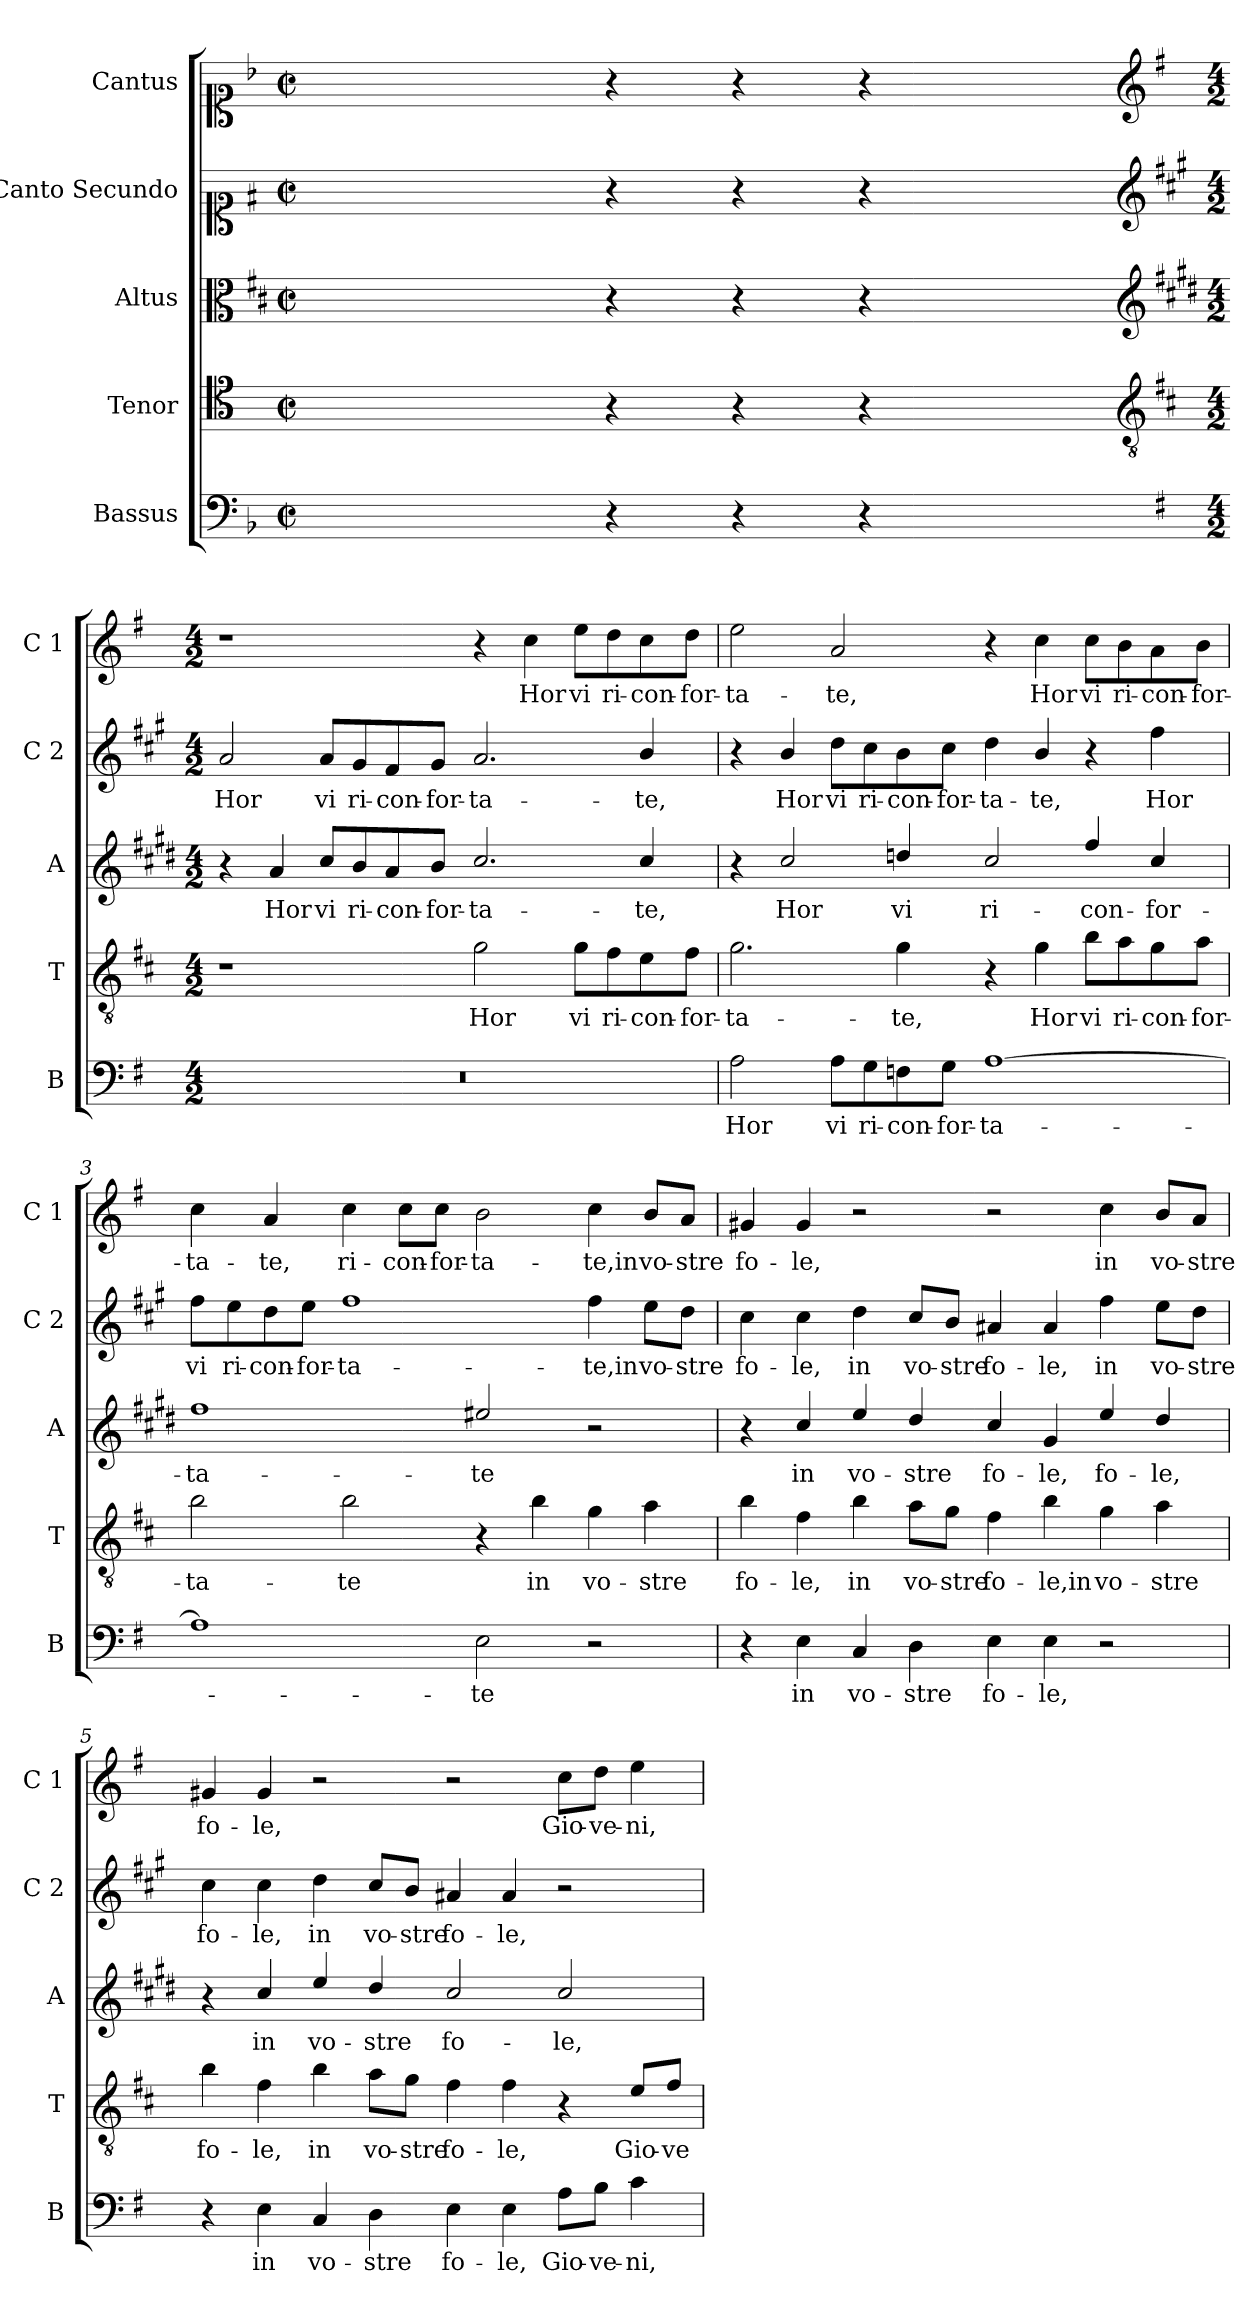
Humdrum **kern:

**kern	**text	**kern	**text	**kern	**text	**kern	**text	**kern	**text
*part5	*part5	*part4	*part4	*part3	*part3	*part2	*part2	*part1	*part1
*staff5	*staff5	*staff4	*staff4	*staff3	*staff3	*staff2	*staff2	*staff1	*staff1
*I"Bassus	*	*I"Tenor	*	*I"Altus	*	*I"Canto Secundo	*	*I"Cantus	*
*I'B	*	*I'T	*	*I'A	*	*I'C 2	*	*I'C 1	*
*clefF4	*	*clefC4	*	*clefC3	*	*clefC1	*	*clefC1	*
*	*	*ITrd4c7	*	*ITrd5c9	*	*ITrd1c2	*	*	*
*k[b-]	*	*k[b-]	*	*k[b-]	*	*k[b-]	*	*k[b-]	*
*F:	*	*F:	*	*F:	*	*F:	*	*F:	*
*M2/2	*	*M2/2	*	*M2/2	*	*M2/2	*	*M2/2	*
*met(c|)	*	*met(c|)	*	*met(c|)	*	*met(c|)	*	*met(c|)	*
=	=	=	=	=	=	=	=	=	=
1ryy	.	1ryy	.	1ryy	.	1ryy	.	1ryy	.
=1X-	=1X-	=1X-	=1X-	=1X-	=1X-	=1X-	=1X-	=1X-	=1X-
4r	.	4r	.	4r	.	4r	.	4r	.
4r	.	4r	.	4r	.	4r	.	4r	.
4r	.	4r	.	4r	.	4r	.	4r	.
4ryy	.	4ryy	.	4ryy	.	4ryy	.	4ryy	.
=1-	=1-	=1-	=1-	=1-	=1-	=1-	=1-	=1-	=1-
*	*	*clefGv2	*	*clefG2	*	*clefG2	*	*clefG2	*
*k[f#]	*	*k[f#]	*	*k[f#]	*	*k[f#]	*	*k[f#]	*
*G:	*	*G:	*	*G:	*	*G:	*	*G:	*
*M4/2	*	*M4/2	*	*M4/2	*	*M4/2	*	*M4/2	*
!	!	!	!	!	!	!	!LO:LY:b	!	!
0r	.	1r	.	4r	.	2g/	Hor	1r	.
!	!	!	!	!	!LO:LY:b	!	!	!	!
.	.	.	.	4c/	Hor	.	.	.	.
!	!	!	!	!	!LO:LY:b	!	!LO:LY:b	!	!
.	.	.	.	8e/L	vi	8g/L	vi	.	.
!	!	!	!	!	!LO:LY:b	!	!LO:LY:b	!	!
.	.	.	.	8d/	ri-	8f#/	ri-	.	.
!	!	!	!	!	!LO:LY:b	!	!LO:LY:b	!	!
.	.	.	.	8c/	-con-	8e/	-con-	.	.
!	!	!	!	!	!LO:LY:b	!	!LO:LY:b	!	!
.	.	.	.	8d/J	-for-	8f#/J	-for-	.	.
!	!	!	!LO:LY:b	!	!LO:LY:b	!	!LO:LY:b	!	!
.	.	2c\	Hor	2.e/	-ta-	2.g/	-ta-	4r	.
!	!	!	!	!	!	!	!	!	!LO:LY:b
.	.	.	.	.	.	.	.	4cc\	Hor
!	!	!	!LO:LY:b	!	!	!	!	!	!LO:LY:b
.	.	8c\L	vi	.	.	.	.	8ee\L	vi
!	!	!	!LO:LY:b	!	!	!	!	!	!LO:LY:b
.	.	8B\	ri-	.	.	.	.	8dd\	ri-
!	!	!	!LO:LY:b	!	!LO:LY:b	!	!LO:LY:b	!	!LO:LY:b
.	.	8A\	-con-	4e/	-te,	4a/	-te,	8cc\	-con-
!	!	!	!LO:LY:b	!	!	!	!	!	!LO:LY:b
.	.	8B\J	-for-	.	.	.	.	8dd\J	-for-
=2	=2	=2	=2	=2	=2	=2	=2	=2	=2
!	!LO:LY:b	!	!LO:LY:b	!	!	!	!	!	!LO:LY:b
2A\	Hor	2.c\	-ta-	4r	.	4r	.	2ee\	-ta-
!	!	!	!	!	!LO:LY:b	!	!LO:LY:b	!	!
.	.	.	.	2e/	Hor	4a/	Hor	.	.
!	!LO:LY:b	!	!	!	!	!	!LO:LY:b	!	!LO:LY:b
8A\L	vi	.	.	.	.	8cc\L	vi	2a/	-te,
!	!LO:LY:b	!	!	!	!	!	!LO:LY:b	!	!
8G\	ri-	.	.	.	.	8b\	ri-	.	.
!	!LO:LY:b	!	!LO:LY:b	!	!LO:LY:b	!	!LO:LY:b	!	!
8Fn\	-con-	4c\	-te,	4fn/	vi	8a\	-con-	.	.
!	!LO:LY:b	!	!	!	!	!	!LO:LY:b	!	!
8G\J	-for-	.	.	.	.	8b\J	-for-	.	.
!	!LO:LY:b	!	!	!	!LO:LY:b	!	!LO:LY:b	!	!
[1A	-ta-	4r	.	2e/	ri-	4cc\	-ta-	4r	.
!	!	!	!LO:LY:b	!	!	!	!LO:LY:b	!	!LO:LY:b
.	.	4c\	Hor	.	.	4a/	-te,	4cc\	Hor
!	!	!	!LO:LY:b	!	!LO:LY:b	!	!	!	!LO:LY:b
.	.	8e\L	vi	4a/	-con-	4r	.	8cc\L	vi
!	!	!	!LO:LY:b	!	!	!	!	!	!LO:LY:b
.	.	8d\	ri-	.	.	.	.	8b\	ri-
!	!	!	!LO:LY:b	!	!LO:LY:b	!	!LO:LY:b	!	!LO:LY:b
.	.	8c\	-con-	4e/	-for-	4ee\	Hor	8a\	-con-
!	!	!	!LO:LY:b	!	!	!	!	!	!LO:LY:b
.	.	8d\J	-for-	.	.	.	.	8b\J	-for-
!!LO:LB:g=z
=3	=3	=3	=3	=3	=3	=3	=3	=3	=3
!	!	!	!LO:LY:b	!	!LO:LY:b	!	!LO:LY:b	!	!LO:LY:b
1A]	.	2e\	-ta-	1a	-ta-	8ee\L	vi	4cc\	-ta-
!	!	!	!	!	!	!	!LO:LY:b	!	!
.	.	.	.	.	.	8dd\	ri-	.	.
!	!	!	!	!	!	!	!LO:LY:b	!	!LO:LY:b
.	.	.	.	.	.	8cc\	-con-	4a/	-te,
!	!	!	!	!	!	!	!LO:LY:b	!	!
.	.	.	.	.	.	8dd\J	-for-	.	.
!	!	!	!LO:LY:b	!	!	!	!LO:LY:b	!	!LO:LY:b
.	.	2e\	-te	.	.	1ee	-ta-	4cc\	ri-
!	!	!	!	!	!	!	!	!	!LO:LY:b
.	.	.	.	.	.	.	.	8cc\L	-con-
!	!	!	!	!	!	!	!	!	!LO:LY:b
.	.	.	.	.	.	.	.	8cc\J	-for-
!	!LO:LY:b	!	!	!	!LO:LY:b	!	!	!	!LO:LY:b
2E\	-te	4r	.	2g#X/	-te	.	.	2b\	-ta-
!	!	!	!LO:LY:b	!	!	!	!	!	!
.	.	4e\	in	.	.	.	.	.	.
!	!	!	!LO:LY:b	!	!	!	!LO:LY:b	!	!LO:LY:b
2r	.	4c\	vo-	2r	.	4ee\	-te,in	4cc\	-te,in
!	!	!	!LO:LY:b	!	!	!	!LO:LY:b	!	!LO:LY:b
.	.	4d\	-stre	.	.	8dd\L	vo-	8b/L	vo-
!	!	!	!	!	!	!	!LO:LY:b	!	!LO:LY:b
.	.	.	.	.	.	8cc\J	-stre	8a/J	-stre
=4	=4	=4	=4	=4	=4	=4	=4	=4	=4
!	!	!	!LO:LY:b	!	!	!	!LO:LY:b	!	!LO:LY:b
4r	.	4e\	fo-	4r	.	4b\	fo-	4g#X/	fo-
!	!LO:LY:b	!	!LO:LY:b	!	!LO:LY:b	!	!LO:LY:b	!	!LO:LY:b
4E\	in	4B\	-le,	4e/	in	4b\	-le,	4g#/	-le,
!	!LO:LY:b	!	!LO:LY:b	!	!LO:LY:b	!	!LO:LY:b	!	!
4C/	vo-	4e\	in	4g/	vo-	4cc\	in	2r	.
!	!LO:LY:b	!	!LO:LY:b	!	!LO:LY:b	!	!LO:LY:b	!	!
4D\	-stre	8d\L	vo-	4f#/	-stre	8b/L	vo-	.	.
!	!	!	!LO:LY:b	!	!	!	!LO:LY:b	!	!
.	.	8c\J	-stre	.	.	8a/J	-stre	.	.
!	!LO:LY:b	!	!LO:LY:b	!	!LO:LY:b	!	!LO:LY:b	!	!
4E\	fo-	4B\	fo-	4e/	fo-	4g#X/	fo-	2r	.
!	!LO:LY:b	!	!LO:LY:b	!	!LO:LY:b	!	!LO:LY:b	!	!
4E\	-le,	4e\	-le,in	4B/	-le,	4g#/	-le,	.	.
!	!	!	!LO:LY:b	!	!LO:LY:b	!	!LO:LY:b	!	!LO:LY:b
2r	.	4c\	vo-	4g/	fo-	4ee\	in	4cc\	in
!	!	!	!LO:LY:b	!	!LO:LY:b	!	!LO:LY:b	!	!LO:LY:b
.	.	4d\	-stre	4f#/	-le,	8dd\L	vo-	8b/L	vo-
!	!	!	!	!	!	!	!LO:LY:b	!	!LO:LY:b
.	.	.	.	.	.	8cc\J	-stre	8a/J	-stre
=5	=5	=5	=5	=5	=5	=5	=5	=5	=5
!	!	!	!LO:LY:b	!	!	!	!LO:LY:b	!	!LO:LY:b
4r	.	4e\	fo-	4r	.	4b\	fo-	4g#X/	fo-
!	!LO:LY:b	!	!LO:LY:b	!	!LO:LY:b	!	!LO:LY:b	!	!LO:LY:b
4E\	in	4B\	-le,	4e/	in	4b\	-le,	4g#/	-le,
!	!LO:LY:b	!	!LO:LY:b	!	!LO:LY:b	!	!LO:LY:b	!	!
4C/	vo-	4e\	in	4g/	vo-	4cc\	in	2r	.
!	!LO:LY:b	!	!LO:LY:b	!	!LO:LY:b	!	!LO:LY:b	!	!
4D\	-stre	8d\L	vo-	4f#/	-stre	8b/L	vo-	.	.
!	!	!	!LO:LY:b	!	!	!	!LO:LY:b	!	!
.	.	8c\J	-stre	.	.	8a/J	-stre	.	.
!	!LO:LY:b	!	!LO:LY:b	!	!LO:LY:b	!	!LO:LY:b	!	!
4E\	fo-	4B\	fo-	2e/	fo-	4g#X/	fo-	2r	.
!	!LO:LY:b	!	!LO:LY:b	!	!	!	!LO:LY:b	!	!
4E\	-le,	4B\	-le,	.	.	4g#/	-le,	.	.
!	!LO:LY:b	!	!	!	!LO:LY:b	!	!	!	!LO:LY:b
8A\L	Gio-	4r	.	2e/	-le,	2r	.	8cc\L	Gio-
!	!LO:LY:b	!	!	!	!	!	!	!	!LO:LY:b
8B\J	-ve-	.	.	.	.	.	.	8dd\J	-ve-
!	!LO:LY:b	!	!LO:LY:b	!	!	!	!	!	!LO:LY:b
4c\	-ni,	8A/L	Gio-	.	.	.	.	4ee\	-ni,
!	!	!	!LO:LY:b	!	!	!	!	!	!
.	.	8B/J	-ve-	.	.	.	.	.	.
=	=	=	=	=	=	=	=	=	=
*-	*-	*-	*-	*-	*-	*-	*-	*-	*-
